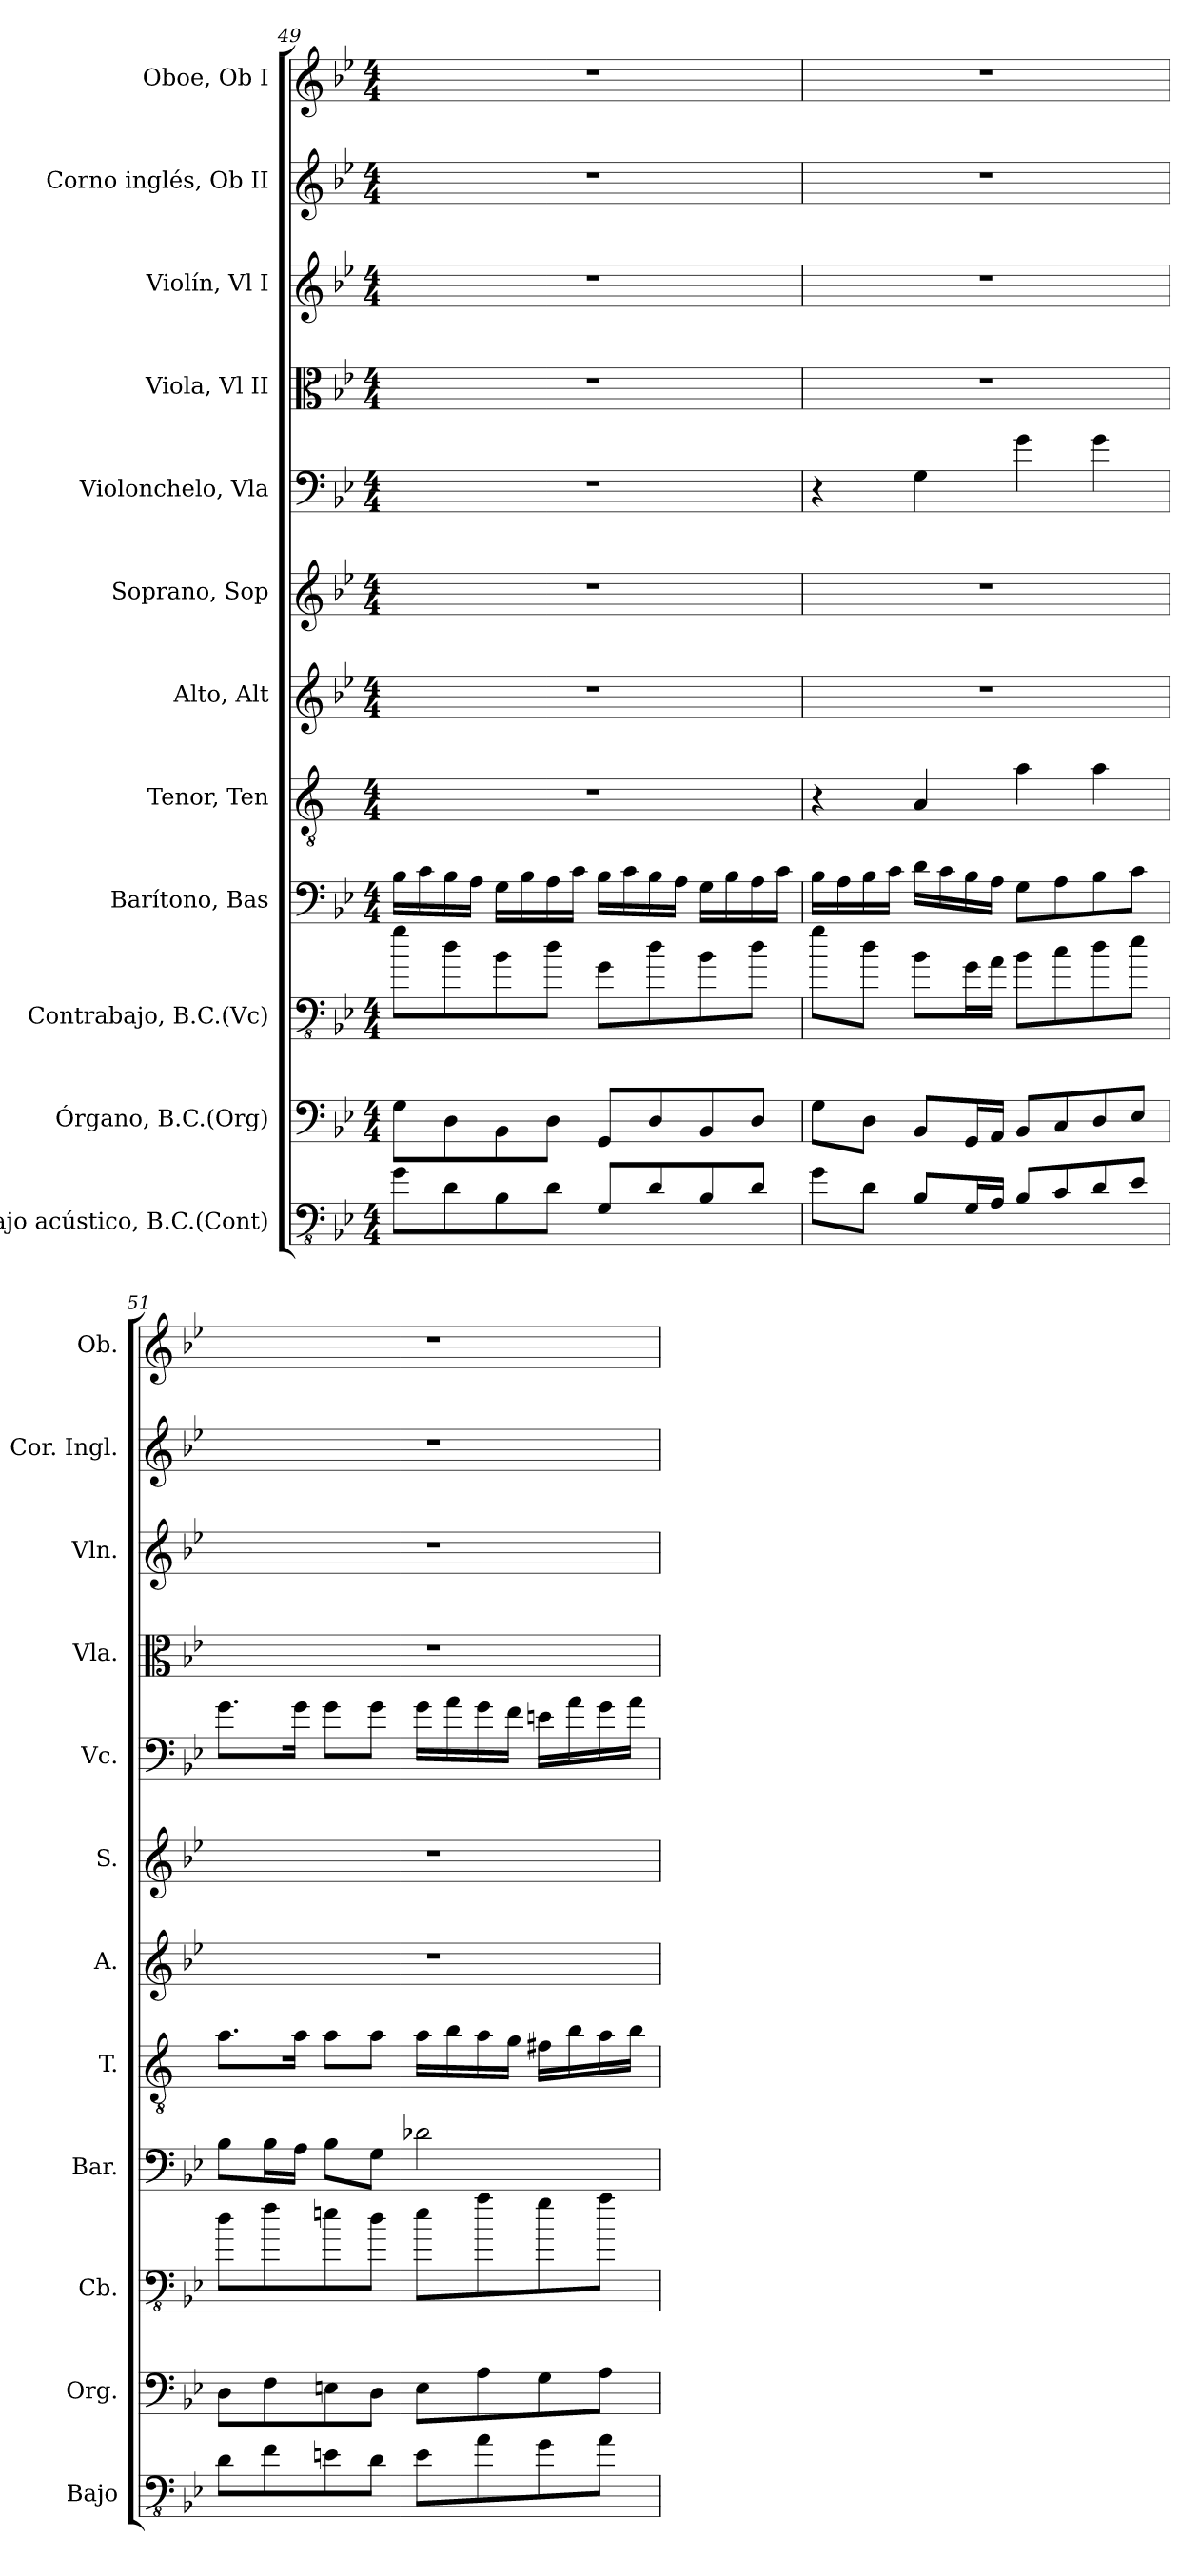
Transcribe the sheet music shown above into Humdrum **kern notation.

**kern	**kern	**kern	**kern	**kern	**kern	**kern	**kern	**kern	**kern	**kern	**kern
*part12	*part11	*part10	*part9	*part8	*part7	*part6	*part5	*part4	*part3	*part2	*part1
*staff12	*staff11	*staff10	*staff9	*staff8	*staff7	*staff6	*staff5	*staff4	*staff3	*staff2	*staff1
*I"Bajo acústico, B.C.(Cont)	*I"Órgano, B.C.(Org)	*I"Contrabajo, B.C.(Vc)	*I"Barítono, Bas	*I"Tenor, Ten	*I"Alto, Alt	*I"Soprano, Sop	*I"Violonchelo, Vla	*I"Viola, Vl II	*I"Violín, Vl I	*I"Corno inglés, Ob II	*I"Oboe, Ob I
*I'Bajo	*I'Org.	*I'Cb.	*I'Bar.	*I'T.	*I'A.	*I'S.	*I'Vc.	*I'Vla.	*I'Vln.	*I'Cor. Ingl.	*I'Ob.
*clefFv4	*clefF4	*clefFv4	*clefF4	*clefGv2	*clefG2	*clefG2	*clefF4	*clefC3	*clefG2	*clefG2	*clefG2
*ITrd7c12	*	*ITrd7c12	*	*ITrd1c2	*	*	*	*	*	*ITrd4c7	*
*k[b-e-]	*k[b-e-]	*k[b-e-]	*k[b-e-]	*k[b-e-]	*k[b-e-]	*k[b-e-]	*k[b-e-]	*k[b-e-]	*k[b-e-]	*k[b-e-a-]	*k[b-e-]
*M4/4	*M4/4	*M4/4	*M4/4	*M4/4	*M4/4	*M4/4	*M4/4	*M4/4	*M4/4	*M4/4	*M4/4
=49	=49	=49	=49	=49	=49	=49	=49	=49	=49	=49	=49
8GG\L	8G\L	8G\L	16B-\LL	1r	1r	1r	1r	1r	1r	1r	1r
.	.	.	16c\	.	.	.	.	.	.	.	.
8DD\	8D\	8D\	16B-\	.	.	.	.	.	.	.	.
.	.	.	16A\JJ	.	.	.	.	.	.	.	.
8BBB-\	8BB-\	8BB-\	16G\LL	.	.	.	.	.	.	.	.
.	.	.	16B-\	.	.	.	.	.	.	.	.
8DD\J	8D\J	8D\J	16A\	.	.	.	.	.	.	.	.
.	.	.	16c\JJ	.	.	.	.	.	.	.	.
8GGG/L	8GG/L	8GG\L	16B-\LL	.	.	.	.	.	.	.	.
.	.	.	16c\	.	.	.	.	.	.	.	.
8DD/	8D/	8D\	16B-\	.	.	.	.	.	.	.	.
.	.	.	16A\JJ	.	.	.	.	.	.	.	.
8BBB-/	8BB-/	8BB-\	16G\LL	.	.	.	.	.	.	.	.
.	.	.	16B-\	.	.	.	.	.	.	.	.
8DD/J	8D/J	8D\J	16A\	.	.	.	.	.	.	.	.
.	.	.	16c\JJ	.	.	.	.	.	.	.	.
!!LO:PB:g=z
=50	=50	=50	=50	=50	=50	=50	=50	=50	=50	=50	=50
8GG\L	8G\L	8G\L	16B-\LL	4r	1r	1r	4r	1r	1r	1r	1r
.	.	.	16A\	.	.	.	.	.	.	.	.
8DD\J	8D\J	8D\J	16B-\	.	.	.	.	.	.	.	.
.	.	.	16c\JJ	.	.	.	.	.	.	.	.
8BBB-/L	8BB-/L	8BB-\L	16d\LL	4G/	.	.	4G\	.	.	.	.
.	.	.	16c\	.	.	.	.	.	.	.	.
16GGG/L	16GG/L	16GG\L	16B-\	.	.	.	.	.	.	.	.
16AAA/JJ	16AA/JJ	16AA\JJ	16A\JJ	.	.	.	.	.	.	.	.
8BBB-/L	8BB-/L	8BB-\L	8G\L	4g\	.	.	4g\	.	.	.	.
8CC/	8C/	8C\	8A\	.	.	.	.	.	.	.	.
8DD/	8D/	8D\	8B-\	4g\	.	.	4g\	.	.	.	.
8EE-/J	8E-/J	8E-\J	8c\J	.	.	.	.	.	.	.	.
=51	=51	=51	=51	=51	=51	=51	=51	=51	=51	=51	=51
8DD\L	8D\L	8D\L	8B-\L	8.g\L	1r	1r	8.g\L	1r	1r	1r	1r
8FF\	8F\	8F\	16B-\L	.	.	.	.	.	.	.	.
.	.	.	16A\JJ	16g\Jk	.	.	16g\Jk	.	.	.	.
8EEn\	8En\	8En\	8B-\L	8g\L	.	.	8g\L	.	.	.	.
8DD\J	8D\J	8D\J	8G\J	8g\J	.	.	8g\J	.	.	.	.
8EE\L	8E\L	8E\L	2d-X\	16g\LL	.	.	16g\LL	.	.	.	.
.	.	.	.	16a\	.	.	16a\	.	.	.	.
8AA\	8A\	8A\	.	16g\	.	.	16g\	.	.	.	.
.	.	.	.	16f\JJ	.	.	16f\JJ	.	.	.	.
8GG\	8G\	8G\	.	16en\LL	.	.	16en\LL	.	.	.	.
.	.	.	.	16a\	.	.	16a\	.	.	.	.
8AA\J	8A\J	8A\J	.	16g\	.	.	16g\	.	.	.	.
.	.	.	.	16a\JJ	.	.	16a\JJ	.	.	.	.
=	=	=	=	=	=	=	=	=	=	=	=
*-	*-	*-	*-	*-	*-	*-	*-	*-	*-	*-	*-
